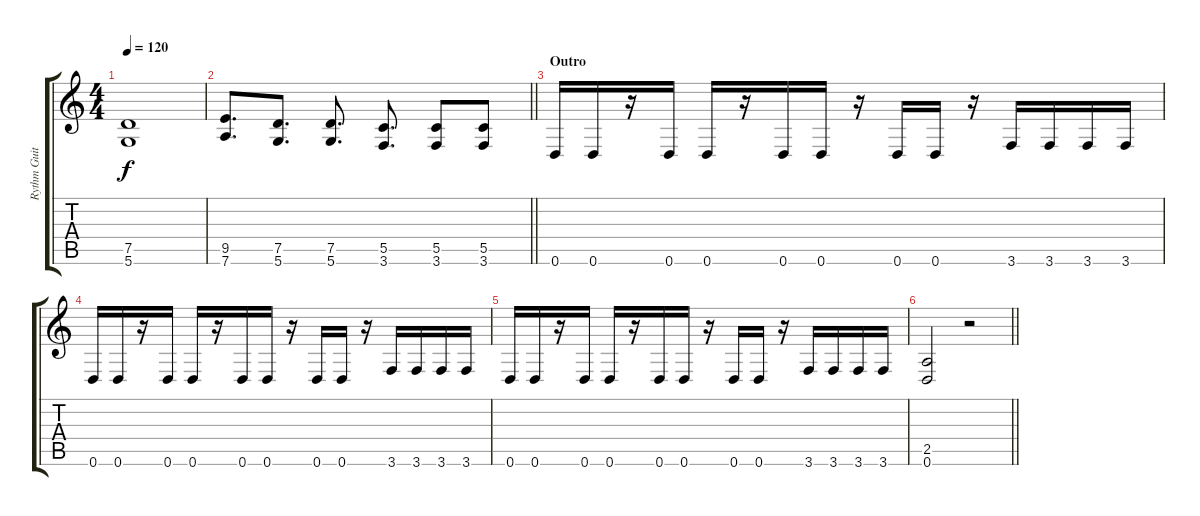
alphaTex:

\track ("Rythm Guitar" "Rythm Guit") {instrument distortionguitar}
\staff {score tabs}
\tuning (D4 A3 F3 C3 G2 D2) {hide}
\ts (4 4)
\tempo 120
\clef g2
\ks c
(7.5 5.6).1{dy f} |
\barLineRight lightlight
(9.5 7.6).8{d} (7.5 5.6).8{d} (7.5 5.6).8{d} (5.5 3.6).8{d} (5.5 3.6).8 (5.5 3.6).8 |
\section ("" "Outro")
0.6.16 0.6.16 r.16 0.6.16 0.6.16 r.16 0.6.16 0.6.16 r.16 0.6.16 0.6.16 r.16 3.6.16 3.6.16 3.6.16 3.6.16 |
0.6.16 0.6.16 r.16 0.6.16 0.6.16 r.16 0.6.16 0.6.16 r.16 0.6.16 0.6.16 r.16 3.6.16 3.6.16 3.6.16 3.6.16 |
0.6.16 0.6.16 r.16 0.6.16 0.6.16 r.16 0.6.16 0.6.16 r.16 0.6.16 0.6.16 r.16 3.6.16 3.6.16 3.6.16 3.6.16 |
\barLineRight lightlight
(2.5 0.6).2 r.2
